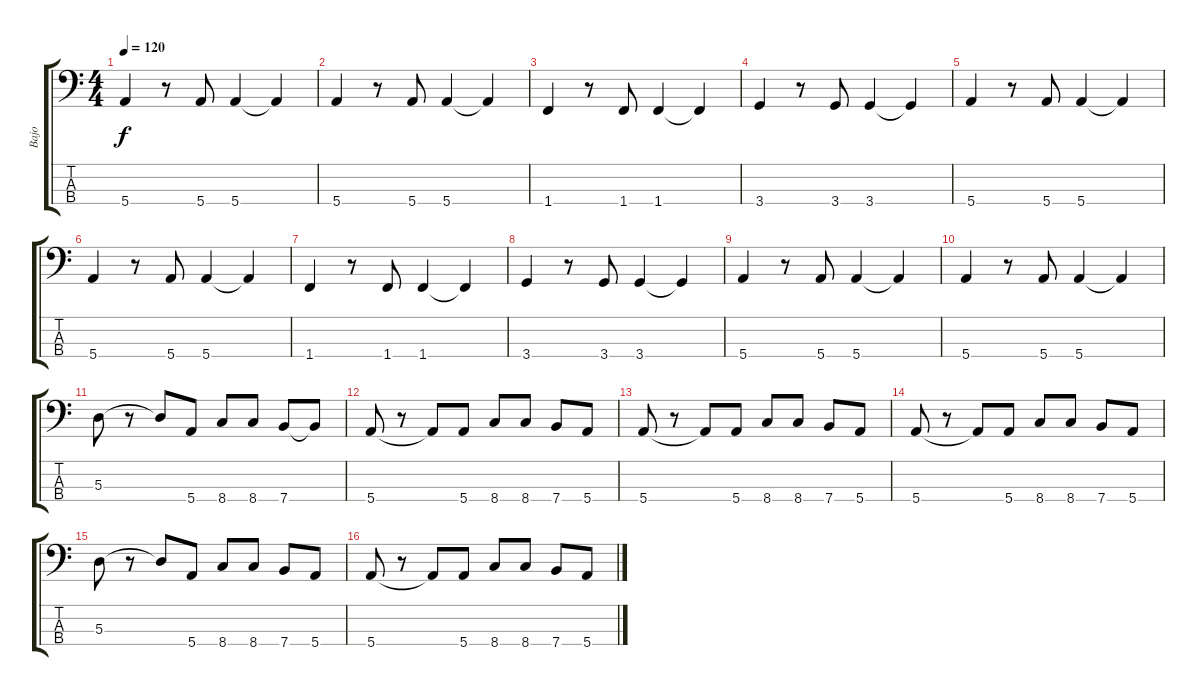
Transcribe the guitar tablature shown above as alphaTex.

\track ("Bajo" "Bajo") {instrument slapbass1}
\staff {score tabs}
\tuning (G2 D2 A1 E1) {hide}
\ts (4 4)
\tempo 120
\clef f4
\ks c
5.4.4{dy f} r.8 5.4.8 5.4.4 5.4{t}.4 |
5.4.4 r.8 5.4.8 5.4.4 5.4{t}.4 |
1.4.4 r.8 1.4.8 1.4.4 1.4{t}.4 |
3.4.4 r.8 3.4.8 3.4.4 3.4{t}.4 |
5.4.4 r.8 5.4.8 5.4.4 5.4{t}.4 |
5.4.4 r.8 5.4.8 5.4.4 5.4{t}.4 |
1.4.4 r.8 1.4.8 1.4.4 1.4{t}.4 |
3.4.4 r.8 3.4.8 3.4.4 3.4{t}.4 |
5.4.4 r.8 5.4.8 5.4.4 5.4{t}.4 |
5.4.4 r.8 5.4.8 5.4.4 5.4{t}.4 |
5.3.8 r.8 5.3{t}.8 5.4.8 8.4.8 8.4.8 7.4.8 7.4{t}.8 |
5.4.8 r.8 5.4{t}.8 5.4.8 8.4.8 8.4.8 7.4.8 5.4.8 |
5.4.8 r.8 5.4{t}.8 5.4.8 8.4.8 8.4.8 7.4.8 5.4.8 |
5.4.8 r.8 5.4{t}.8 5.4.8 8.4.8 8.4.8 7.4.8 5.4.8 |
5.3.8 r.8 5.3{t}.8 5.4.8 8.4.8 8.4.8 7.4.8 5.4.8 |
5.4.8 r.8 5.4{t}.8 5.4.8 8.4.8 8.4.8 7.4.8 5.4.8
